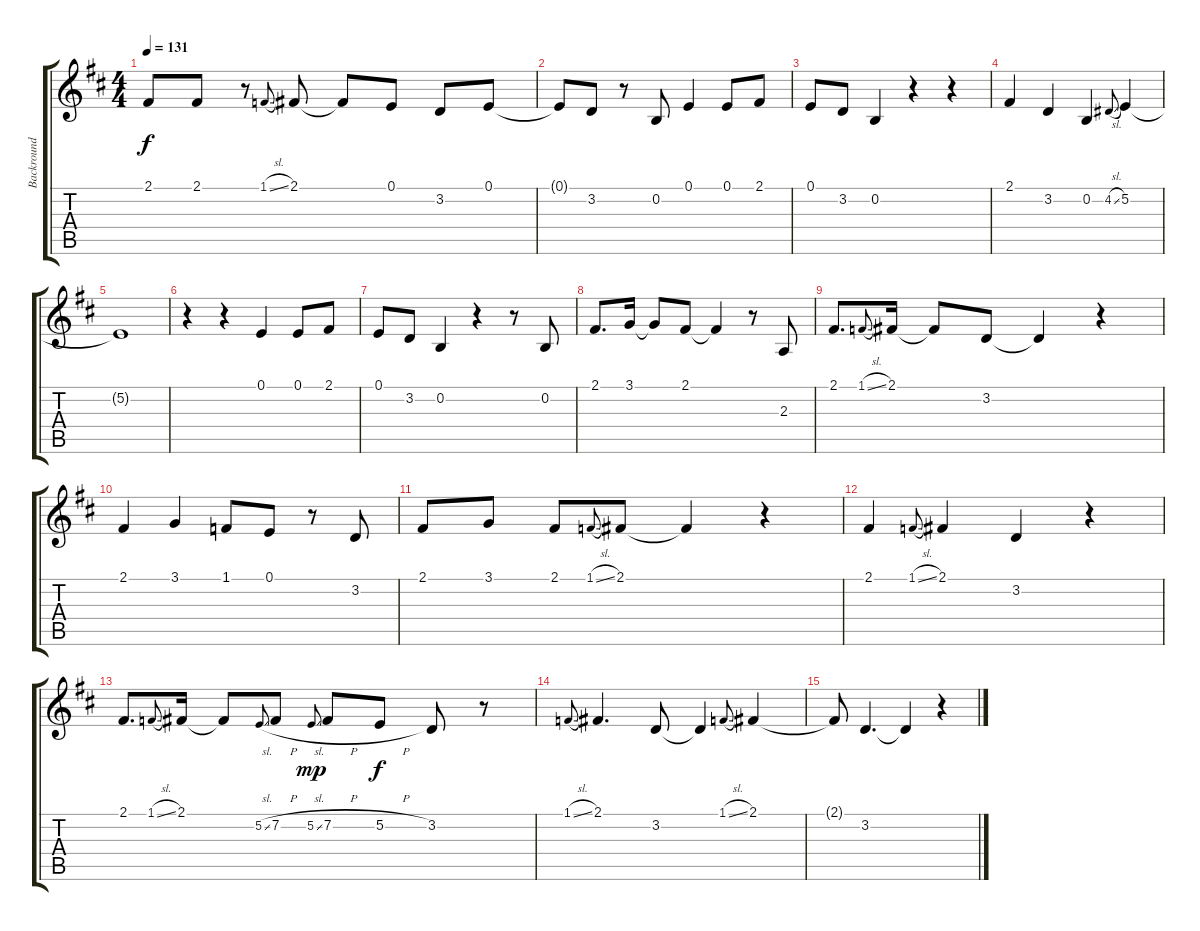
\track ("Backround Vocals" "Backround ") {instrument clarinet}
\staff {score tabs}
\tuning (E4 B3 G3 D3 A2 E2) {hide}
\ts (4 4)
\tempo 131
\clef g2
\ks d
2.1{t}.8{dy f} 2.1.8 r.8 1.1{sl}.8{gr onbeat} 2.1.8 2.1{t}.8 0.1.8 3.2.8 0.1.8 |
0.1{t}.8 3.2.8 r.8 0.2.8 0.1.4 0.1.8 2.1.8 |
0.1.8 3.2.8 0.2.4 r.4 r.4 |
2.1.4 3.2.4 0.2.4 4.2{sl}.8{gr onbeat} 5.2.4 |
5.2{t}.1 |
r.4 r.4 0.1.4 0.1.8 2.1.8 |
0.1.8 3.2.8 0.2.4 r.4 r.8 0.2.8 |
2.1.8{d} 3.1.16 3.1{t}.8 2.1.8 2.1{t}.4 r.8 2.3.8 |
2.1.8{d} 1.1{sl}.8{gr onbeat} 2.1.16 2.1{t}.8 3.2.8 3.2{t}.4 r.4 |
2.1.4 3.1.4 1.1.8 0.1.8 r.8 3.2.8 |
2.1.8 3.1.8 2.1.8 1.1{sl}.8{gr onbeat} 2.1.8 2.1{t}.4 r.4 |
2.1.4 1.1{sl}.8{gr onbeat} 2.1.4 3.2.4 r.4 |
2.1.8{d} 1.1{sl}.8{gr onbeat} 2.1.16 2.1{t}.8 5.2{sl}.8{gr onbeat} 7.2{h}.8 5.2{sl}.8{gr onbeat dy mp} 7.2{h}.8 5.2{h}.8{dy f} 3.2.8 r.8 |
1.1{sl}.8{gr onbeat} 2.1.4{d} 3.2.8 3.2{t}.4 1.1{sl}.8{gr onbeat} 2.1.4 |
2.1{t}.8 3.2.4{d} 3.2{t}.4 r.4
